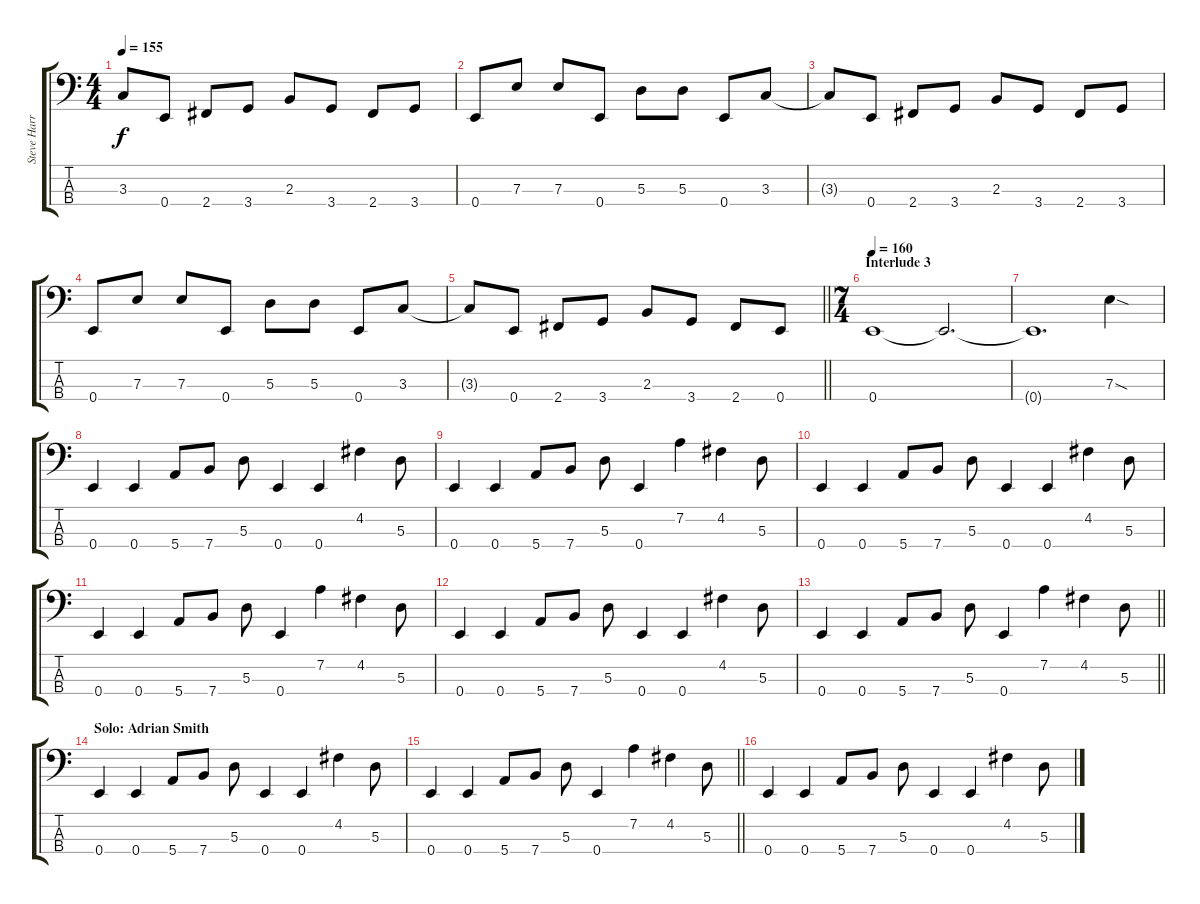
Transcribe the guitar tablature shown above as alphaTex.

\track ("Steve Harris" "Steve Harr") {instrument electricbassfinger}
\staff {score tabs}
\tuning (G2 D2 A1 E1) {hide}
\ts (4 4)
\tempo 155
\clef f4
\ks c
3.3{t}.8{dy f} 0.4.8 2.4.8 3.4.8 2.3.8 3.4.8 2.4.8 3.4.8 |
0.4.8 7.3.8 7.3.8 0.4.8 5.3.8 5.3.8 0.4.8 3.3.8 |
3.3{t}.8 0.4.8 2.4.8 3.4.8 2.3.8 3.4.8 2.4.8 3.4.8 |
0.4.8 7.3.8 7.3.8 0.4.8 5.3.8 5.3.8 0.4.8 3.3.8 |
\barLineRight lightlight
3.3{t}.8 0.4.8 2.4.8 3.4.8 2.3.8 3.4.8 2.4.8 0.4.8 |
\ts (7 4)
\section ("" "Interlude 3")
\tempo 160
0.4.1 0.4{t}.2{d} |
0.4{t}.1{d} 7.3{sod}.4{volume 16} |
0.4.4 0.4.4 5.4.8 7.4.8 5.3.8 0.4.4 0.4.4 4.2.4 5.3.8 |
0.4.4 0.4.4 5.4.8 7.4.8 5.3.8 0.4.4 7.2.4 4.2.4 5.3.8 |
0.4.4{volume 13} 0.4.4 5.4.8 7.4.8 5.3.8 0.4.4 0.4.4 4.2.4 5.3.8 |
0.4.4 0.4.4 5.4.8 7.4.8 5.3.8 0.4.4 7.2.4 4.2.4 5.3.8 |
0.4.4 0.4.4 5.4.8 7.4.8 5.3.8 0.4.4 0.4.4 4.2.4 5.3.8 |
\barLineRight lightlight
0.4.4 0.4.4 5.4.8 7.4.8 5.3.8 0.4.4 7.2.4 4.2.4 5.3.8 |
\section ("" "Solo: Adrian Smith")
0.4.4 0.4.4 5.4.8 7.4.8 5.3.8 0.4.4 0.4.4 4.2.4 5.3.8 |
\barLineRight lightlight
0.4.4 0.4.4 5.4.8 7.4.8 5.3.8 0.4.4 7.2.4 4.2.4 5.3.8 |
0.4.4 0.4.4 5.4.8 7.4.8 5.3.8 0.4.4 0.4.4 4.2.4 5.3.8
